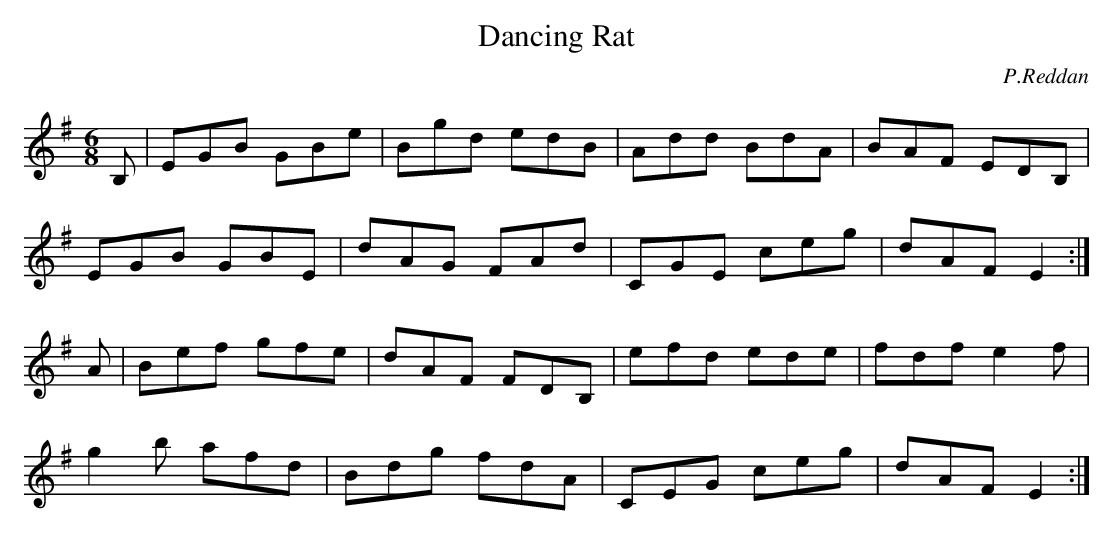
X:1
T: Dancing Rat
C: P.Reddan
L: 1/8
M: 6/8
K: Em
B,|EGB GBe|Bgd edB|Add BdA|BAF EDB,|
EGB GBE|dAG FAd|CGE ceg|dAF E2 :|
A|Bef gfe|dAF FDB,|efd ede|fdf e2f|
g2b afd|Bdg fdA|CEG ceg|dAF E2 :|
